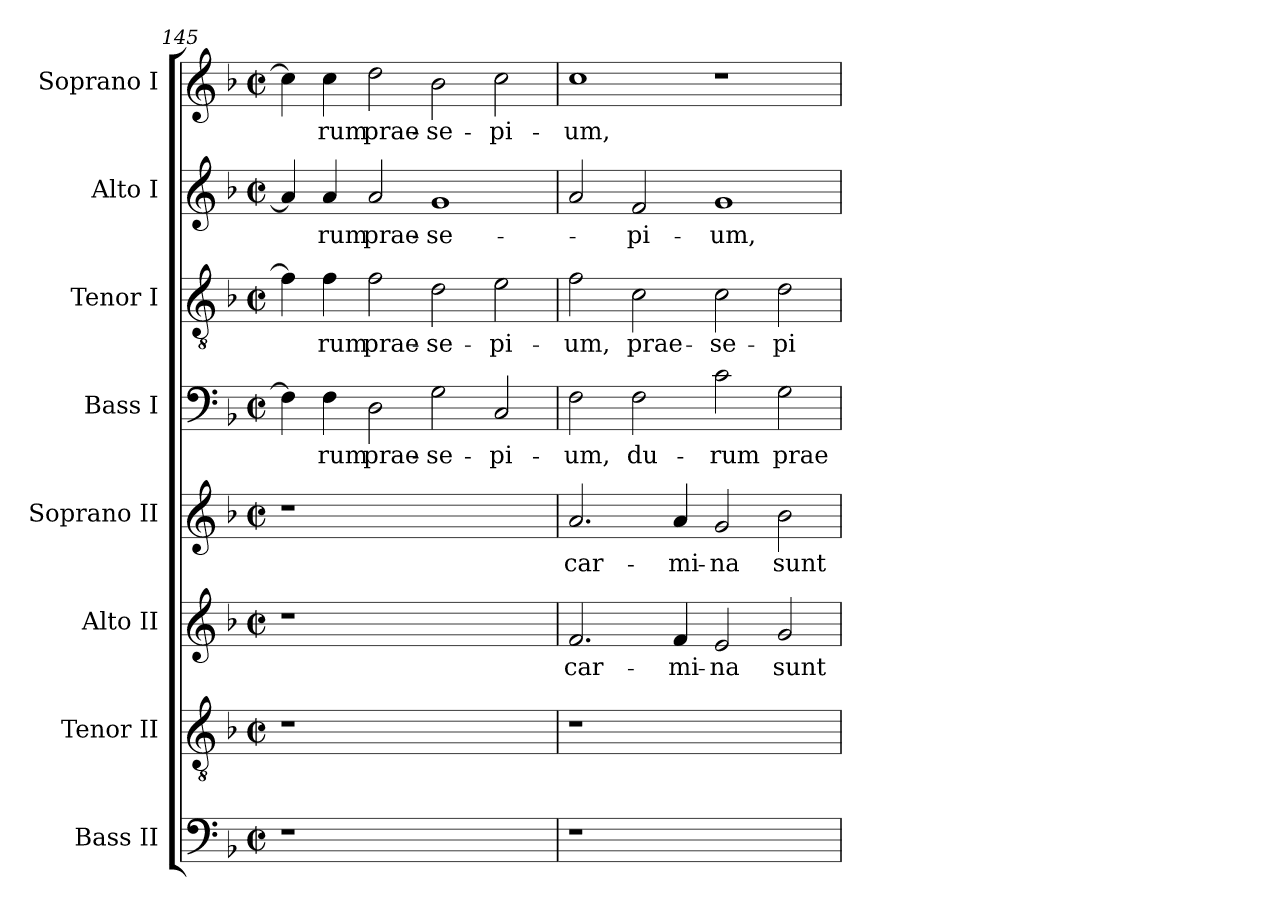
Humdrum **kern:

**kern	**kern	**kern	**text	**kern	**text	**kern	**text	**kern	**text	**kern	**text	**kern	**text
*part8	*part7	*part6	*part6	*part5	*part5	*part4	*part4	*part3	*part3	*part2	*part2	*part1	*part1
*staff8	*staff7	*staff6	*staff6	*staff5	*staff5	*staff4	*staff4	*staff3	*staff3	*staff2	*staff2	*staff1	*staff1
*I"Bass II	*I"Tenor II	*I"Alto II	*	*I"Soprano II	*	*I"Bass I	*	*I"Tenor I	*	*I"Alto I	*	*I"Soprano I	*
*I'B. II	*I'T. II	*I'A. II	*	*	*	*I'B. I	*	*I'T. I	*	*I'A. I	*	*	*
!!LO:PB:g=z
*clefF4	*clefGv2	*clefG2	*	*clefG2	*	*clefF4	*	*clefGv2	*	*clefG2	*	*clefG2	*
*	*ITrd7c12	*	*	*	*	*	*	*ITrd7c12	*	*	*	*	*
*k[b-]	*k[b-]	*k[b-]	*	*k[b-]	*	*k[b-]	*	*k[b-]	*	*k[b-]	*	*k[b-]	*
*F:	*F:	*F:	*	*F:	*	*F:	*	*F:	*	*F:	*	*F:	*
*M2/2	*M2/2	*M2/2	*	*M2/2	*	*M2/2	*	*M2/2	*	*M2/2	*	*M2/2	*
*met(c|)	*met(c|)	*met(c|)	*	*met(c|)	*	*met(c|)	*	*met(c|)	*	*met(c|)	*	*met(c|)	*
=145	=145	=145	=145	=145	=145	=145	=145	=145	=145	=145	=145	=145	=145
!LO:N:vis=1	!LO:N:vis=1	!LO:N:vis=1	!	!LO:N:vis=1	!	!	!	!	!	!	!	!	!
1r	1r	1r	.	1r	.	4Fi\]	.	4Fi\]	.	4ai/]	.	4cci\]	.
!	!	!	!	!	!	!	!LO:LY:b:color=#000000	!	!	!	!	!	!
!	!	!	!	!	!	!	!	!	!LO:LY:b:color=#000000	!	!	!	!
!	!	!	!	!	!	!	!	!	!	!	!LO:LY:b:color=#000000	!	!
!	!	!	!	!	!	!	!	!	!	!	!	!	!LO:LY:b:color=#000000
.	.	.	.	.	.	4Fi\	-rum	4Fi\	-rum	4ai/	-rum	4cci\	-rum
!	!	!	!	!	!	!	!LO:LY:b:color=#000000	!	!	!	!	!	!
!	!	!	!	!	!	!	!	!	!LO:LY:b:color=#000000	!	!	!	!
!	!	!	!	!	!	!	!	!	!	!	!LO:LY:b:color=#000000	!	!
!	!	!	!	!	!	!	!	!	!	!	!	!	!LO:LY:b:color=#000000
.	.	.	.	.	.	2Di\	prae-	2Fi\	prae-	2ai/	prae-	2ddi\	prae-
!	!	!	!	!	!	!	!LO:LY:b:color=#000000	!	!	!	!	!	!
!	!	!	!	!	!	!	!	!	!LO:LY:b:color=#000000	!	!	!	!
!	!	!	!	!	!	!	!	!	!	!	!LO:LY:b:color=#000000	!	!
!	!	!	!	!	!	!	!	!	!	!	!	!	!LO:LY:b:color=#000000
1ryy	1ryy	1ryy	.	1ryy	.	2Gi\	-se-	2Di\	-se-	1gi	-se-	2b-i\	-se-
!	!	!	!	!	!	!	!LO:LY:b:color=#000000	!	!	!	!	!	!
!	!	!	!	!	!	!	!	!	!LO:LY:b:color=#000000	!	!	!	!
!	!	!	!	!	!	!	!	!	!	!	!	!	!LO:LY:b:color=#000000
.	.	.	.	.	.	2Ci/	-pi-	2Ei\	-pi-	.	.	2cci\	-pi-
=146	=146	=146	=146	=146	=146	=146	=146	=146	=146	=146	=146	=146	=146
!LO:N:vis=1	!LO:N:vis=1	!	!	!	!	!	!	!	!	!	!	!	!
!	!	!	!LO:LY:b:color=#000000	!	!	!	!	!	!	!	!	!	!
!	!	!	!	!	!LO:LY:b:color=#000000	!	!	!	!	!	!	!	!
!	!	!	!	!	!	!	!LO:LY:b:color=#000000	!	!	!	!	!	!
!	!	!	!	!	!	!	!	!	!LO:LY:b:color=#000000	!	!	!	!
!	!	!	!	!	!	!	!	!	!	!	!	!	!LO:LY:b:color=#000000
1r	1r	2.fi/	car-	2.ai/	car-	2Fi\	-um,	2Fi\	-um,	2ai/	.	1cci	-um,
!	!	!	!	!	!	!	!LO:LY:b:color=#000000	!	!	!	!	!	!
!	!	!	!	!	!	!	!	!	!LO:LY:b:color=#000000	!	!	!	!
!	!	!	!	!	!	!	!	!	!	!	!LO:LY:b:color=#000000	!	!
.	.	.	.	.	.	2Fi\	du-	2Ci\	prae-	2fi/	-pi-	.	.
!	!	!	!LO:LY:b:color=#000000	!	!	!	!	!	!	!	!	!	!
!	!	!	!	!	!LO:LY:b:color=#000000	!	!	!	!	!	!	!	!
.	.	4fi/	-mi-	4ai/	-mi-	.	.	.	.	.	.	.	.
!	!	!	!LO:LY:b:color=#000000	!	!	!	!	!	!	!	!	!	!
!	!	!	!	!	!LO:LY:b:color=#000000	!	!	!	!	!	!	!	!
!	!	!	!	!	!	!	!LO:LY:b:color=#000000	!	!	!	!	!	!
!	!	!	!	!	!	!	!	!	!LO:LY:b:color=#000000	!	!	!	!
!	!	!	!	!	!	!	!	!	!	!	!LO:LY:b:color=#000000	!	!
1ryy	1ryy	2ei/	-na	2gi/	-na	2ci\	-rum	2Ci\	-se-	1gi	-um,	1r	.
!	!	!	!LO:LY:b:color=#000000	!	!	!	!	!	!	!	!	!	!
!	!	!	!	!	!LO:LY:b:color=#000000	!	!	!	!	!	!	!	!
!	!	!	!	!	!	!	!LO:LY:b:color=#000000	!	!	!	!	!	!
!	!	!	!	!	!	!	!	!	!LO:LY:b:color=#000000	!	!	!	!
.	.	2gi/	sunt	2b-i\	sunt	2Gi\	prae-	2Di\	-pi-	.	.	.	.
=	=	=	=	=	=	=	=	=	=	=	=	=	=
*-	*-	*-	*-	*-	*-	*-	*-	*-	*-	*-	*-	*-	*-
